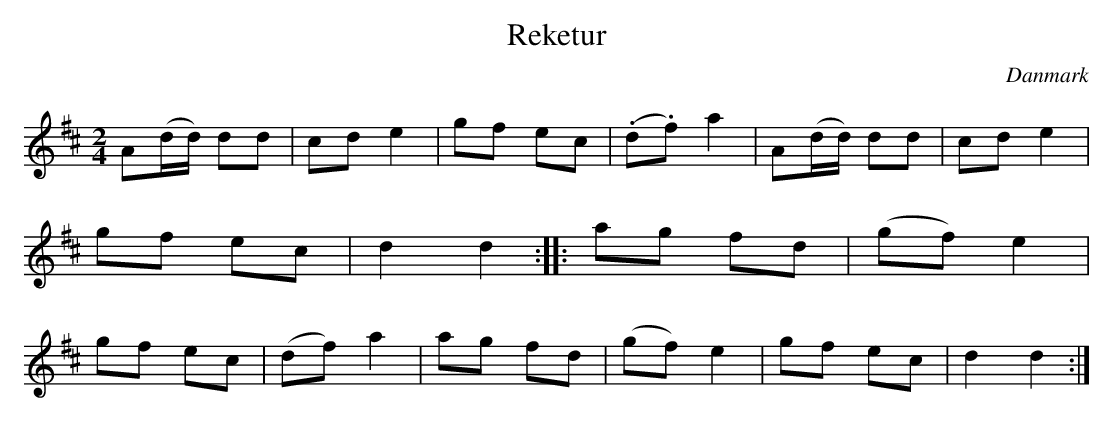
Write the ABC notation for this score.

X:1
T: Reketur
O:Danmark
M: 2/4
L: 1/8
K: D
A(d/d/) dd|cd e2|gf ec|(.d.f) a2|A(d/d/) dd\
|cd e2|gf ec|d2 d2:| |:ag fd|(gf) e2|\
gf ec|(df) a2|ag fd|(gf) e2|gf ec|d2 d2:|
